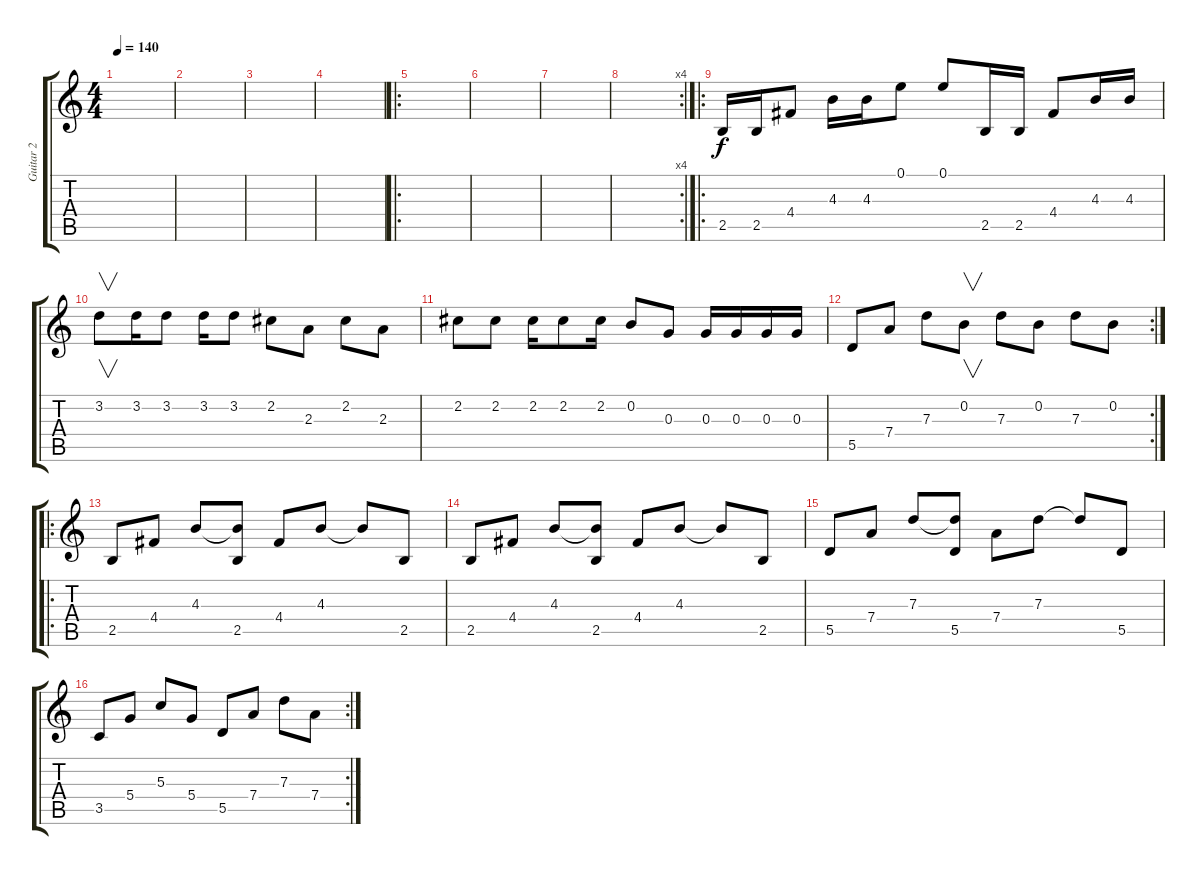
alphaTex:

\track ("Guitar 2" "Guitar 2") {instrument electricguitarclean}
\staff {score tabs}
\tuning (E4 B3 G3 D3 A2 E2) {hide}
\ts (4 4)
\tempo 140
\clef g2
\ks c
|
|
|
|
\ro
|
|
|
\rc 4
|
\ro
2.5.16 2.5.16 4.4.8 4.3.16 4.3.16 0.1.8 0.1.8 2.5.16 2.5.16 4.4.8 4.3.16 4.3.16 |
3.2.8{v} 3.2.16 3.2.8 3.2.16 3.2.8 2.2.8 2.3.8 2.2.8 2.3.8 |
2.2.8 2.2.8 2.2.16 2.2.8 2.2.16 0.2.8 0.3.8 0.3.16 0.3.16 0.3.16 0.3.16 |
\rc 2
5.5.8 7.4.8 7.3.8 0.2.8{v} 7.3.8 0.2.8 7.3.8 0.2.8 |
\ro
2.5.8 4.4.8 4.3.8 (4.3{t} 2.5).8 4.4.8 4.3.8 4.3{t}.8 2.5.8 |
2.5.8 4.4.8 4.3.8 (4.3{t} 2.5).8 4.4.8 4.3.8 4.3{t}.8 2.5.8 |
5.5.8 7.4.8 7.3.8 (7.3{t} 5.5).8 7.4.8 7.3.8 7.3{t}.8 5.5.8 |
\rc 2
3.5.8 5.4.8 5.3.8 5.4.8 5.5.8 7.4.8 7.3.8 7.4.8
